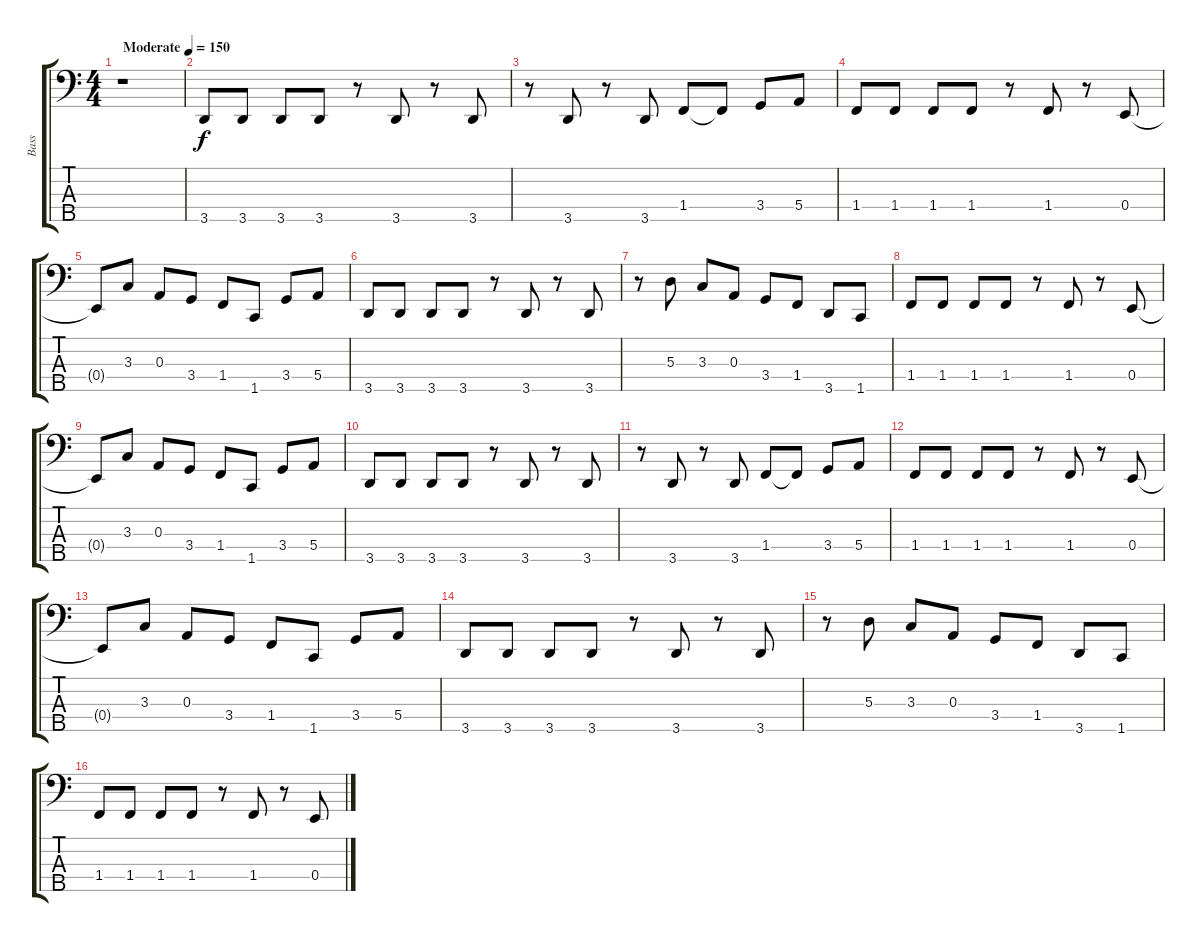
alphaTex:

\track ("Bass" "Bass") {instrument electricbassfinger}
\staff {score tabs}
\tuning (G2 D2 A1 E1 B0) {hide}
\ts (4 4)
\tempo (150 "Moderate")
\clef f4
\ks c
r.1{dy f instrument electricbassfinger} |
3.5.8 3.5.8 3.5.8 3.5.8 r.8 3.5.8 r.8 3.5.8 |
r.8 3.5.8 r.8 3.5.8 1.4.8 1.4{t}.8 3.4.8 5.4.8 |
1.4.8 1.4.8 1.4.8 1.4.8 r.8 1.4.8 r.8 0.4.8 |
0.4{t}.8 3.3.8 0.3.8 3.4.8 1.4.8 1.5.8 3.4.8 5.4.8 |
3.5.8 3.5.8 3.5.8 3.5.8 r.8 3.5.8 r.8 3.5.8 |
r.8 5.3.8 3.3.8 0.3.8 3.4.8 1.4.8 3.5.8 1.5.8 |
1.4.8 1.4.8 1.4.8 1.4.8 r.8 1.4.8 r.8 0.4.8 |
0.4{t}.8 3.3.8 0.3.8 3.4.8 1.4.8 1.5.8 3.4.8 5.4.8 |
3.5.8 3.5.8 3.5.8 3.5.8 r.8 3.5.8 r.8 3.5.8 |
r.8 3.5.8 r.8 3.5.8 1.4.8 1.4{t}.8 3.4.8 5.4.8 |
1.4.8 1.4.8 1.4.8 1.4.8 r.8 1.4.8 r.8 0.4.8 |
0.4{t}.8 3.3.8 0.3.8 3.4.8 1.4.8 1.5.8 3.4.8 5.4.8 |
3.5.8 3.5.8 3.5.8 3.5.8 r.8 3.5.8 r.8 3.5.8 |
r.8 5.3.8 3.3.8 0.3.8 3.4.8 1.4.8 3.5.8 1.5.8 |
1.4.8 1.4.8 1.4.8 1.4.8 r.8 1.4.8 r.8 0.4.8
